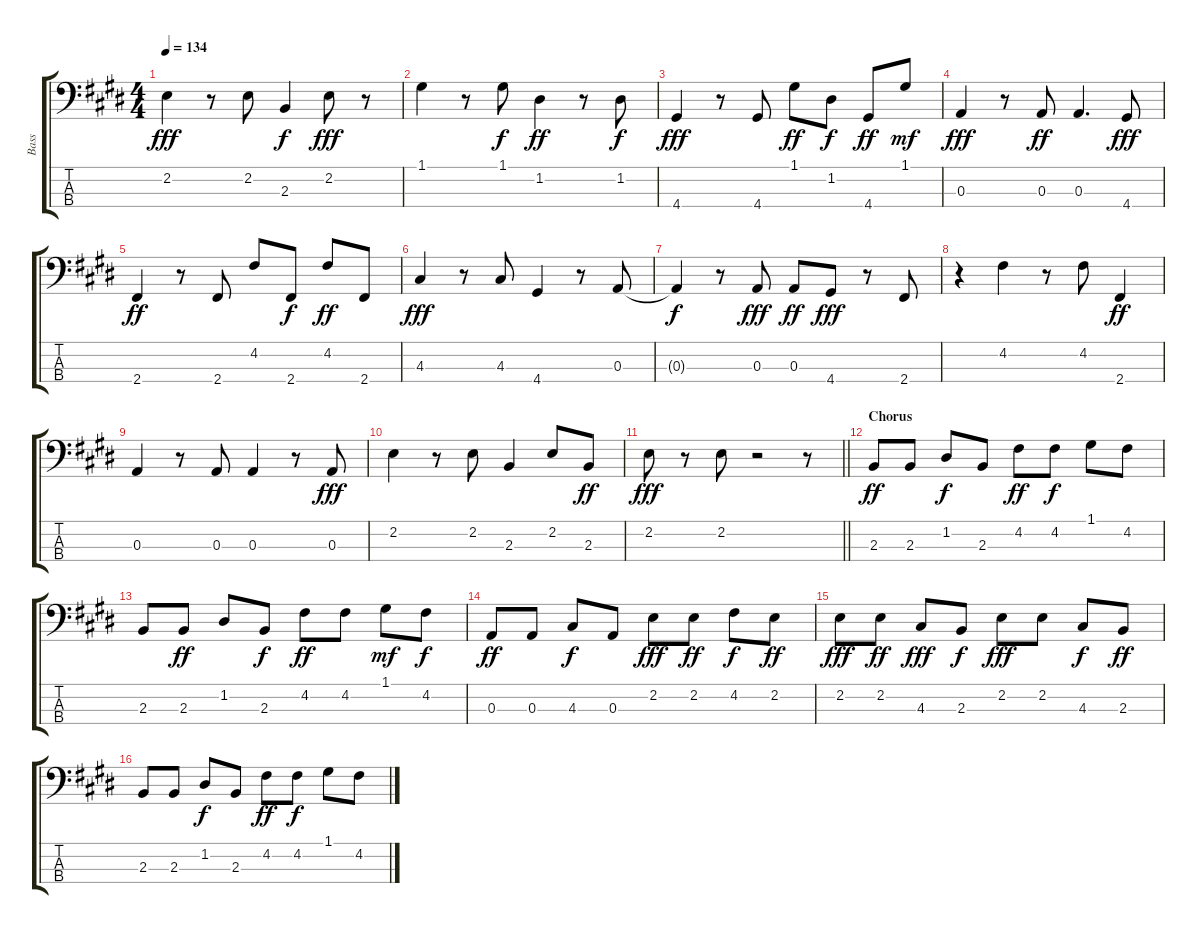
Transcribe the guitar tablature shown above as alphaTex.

\track ("Bass" "Bass") {instrument electricbassfinger}
\staff {score tabs}
\tuning (G2 D2 A1 E1) {hide}
\ts (4 4)
\tempo 134
\clef f4
\ks e
2.2.4{dy fff} r.8 2.2.8 2.3.4{dy f} 2.2.8{dy fff} r.8 |
1.1.4 r.8 1.1.8{dy f} 1.2.4{dy ff} r.8 1.2.8{dy f} |
4.4.4{dy fff} r.8 4.4.8 1.1.8{dy ff} 1.2.8{dy f} 4.4.8{dy ff} 1.1.8{dy mf} |
0.3.4{dy fff} r.8 0.3.8{dy ff} 0.3.4{d} 4.4.8{dy fff} |
2.4.4{dy ff} r.8 2.4.8 4.2.8 2.4.8{dy f} 4.2.8{dy ff} 2.4.8 |
4.3.4{dy fff} r.8 4.3.8 4.4.4 r.8 0.3.8 |
0.3{t}.4{dy f} r.8 0.3.8{dy fff} 0.3.8{dy ff} 4.4.8{dy fff} r.8 2.4.8 |
r.4 4.2.4 r.8 4.2.8 2.4.4{dy ff} |
0.3.4 r.8 0.3.8 0.3.4 r.8 0.3.8{dy fff} |
2.2.4 r.8 2.2.8 2.3.4 2.2.8 2.3.8{dy ff} |
\barLineRight lightlight
2.2.8{dy fff} r.8 2.2.8 r.2 r.8 |
\section ("" "Chorus")
2.3.8{dy ff} 2.3.8 1.2.8{dy f} 2.3.8 4.2.8{dy ff} 4.2.8{dy f} 1.1.8 4.2.8 |
2.3.8 2.3.8{dy ff} 1.2.8 2.3.8{dy f} 4.2.8{dy ff} 4.2.8 1.1.8{dy mf} 4.2.8{dy f} |
0.3.8{dy ff} 0.3.8 4.3.8{dy f} 0.3.8 2.2.8{dy fff} 2.2.8{dy ff} 4.2.8{dy f} 2.2.8{dy ff} |
2.2.8{dy fff} 2.2.8{dy ff} 4.3.8{dy fff} 2.3.8{dy f} 2.2.8{dy fff} 2.2.8 4.3.8{dy f} 2.3.8{dy ff} |
2.3.8 2.3.8 1.2.8{dy f} 2.3.8 4.2.8{dy ff} 4.2.8{dy f} 1.1.8 4.2.8
